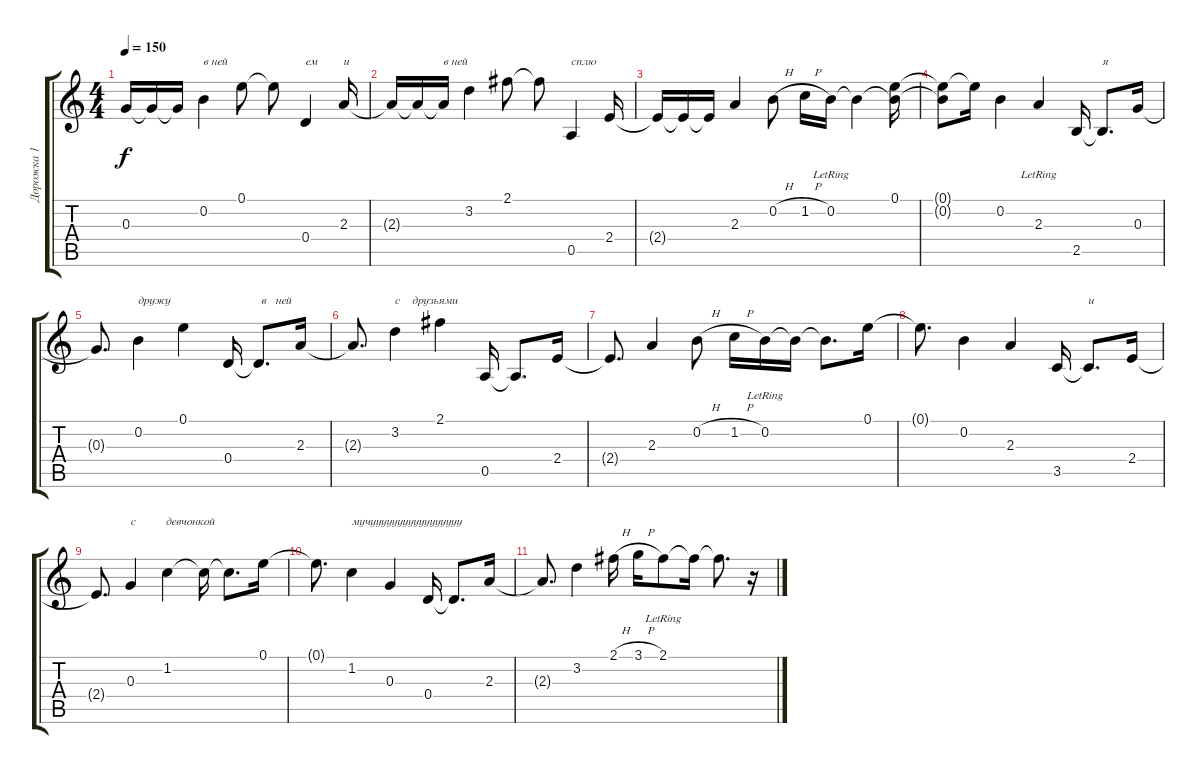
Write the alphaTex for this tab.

\track ("Дорожка 1" "Дорожка 1") {instrument acousticguitarsteel}
\staff {score tabs}
\tuning (E4 B3 G3 D3 A2 E2) {hide}
\ts (4 4)
\tempo 150
\clef g2
\ks c
0.3{t}.16{dy f} 0.3{t}.16 0.3{t}.16 0.2.4{txt "в ней"} 0.1.8 0.1{t}.8 0.4.4{txt "ем"} 2.3.16{txt "и"} |
2.3{t}.16 2.3{t}.16 2.3{t}.16{txt "в ней"} 3.2.4 2.1.8 2.1{t}.8 0.5.4{txt "сплю"} 2.4.16 |
2.4{t}.16 2.4{t}.16 2.4{t}.16 2.3.4 0.2{h}.8 1.2{h}.16 0.2{lr}.16 0.2{t}.4 (0.1 0.2{t}).16 |
(0.1{t} 0.2{t}).8 0.1{t}.16 0.2.4 2.3{lr}.4 2.5.16 2.5{t}.8{d txt "я "} 0.3.16 |
0.3{t}.8{d} 0.2.4{txt "дружу"} 0.1.4 0.4.16 0.4{t}.8{d txt " в   ней"} 2.3.16 |
2.3{t}.8{d} 3.2.4{txt "с    друзьями"} 2.1.4 0.5.16 0.5{t}.8{d} 2.4.16 |
2.4{t}.8{d} 2.3.4 0.2{h}.8 1.2{h}.16 0.2{lr}.16 0.2{t}.16 0.2{t}.8{d} 0.1.16 |
0.1{t}.8{d} 0.2.4 2.3.4 3.5.16 3.5{t}.8{d txt "и"} 2.4.16 |
2.4{t}.8{d} 0.3.4{txt "с          девчонкой"} 1.2.4 1.2{t}.16 1.2{t}.8{d} 0.1.16 |
0.1{t}.8{d} 1.2.4{txt "мучууууууууууууууууу"} 0.3.4 0.4.16 0.4{t}.8{d} 2.3.16 |
2.3{t}.8{d} 3.2.4 2.1{h}.16 3.1{h}.16 2.1{lr}.8 2.1{t}.16 2.1{t}.8{d} r.16
